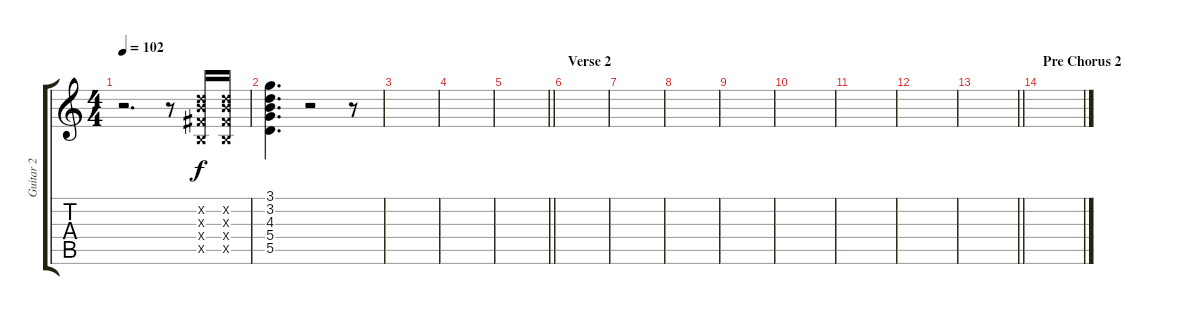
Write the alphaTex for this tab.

\track ("Guitar 2" "Guitar 2") {instrument overdrivenguitar bank 255}
\staff {score tabs}
\tuning (E4 B3 G3 D3 A2 E2) {hide}
\ts (4 4)
\tempo 102
\clef g2
\ks c
r.2{d dy f} r.8 (3.2{x} 4.3{x} 4.4{x} 2.5{x}).16 (3.2{x} 4.3{x} 4.4{x} 2.5{x}).16 |
(3.1 3.2 4.3 5.4 5.5).4{d} r.2 r.8 |
|
|
\barLineRight lightlight
|
\section ("" "Verse 2")
|
|
|
|
|
|
|
\barLineRight lightlight
|
\section ("" "Pre Chorus 2")
